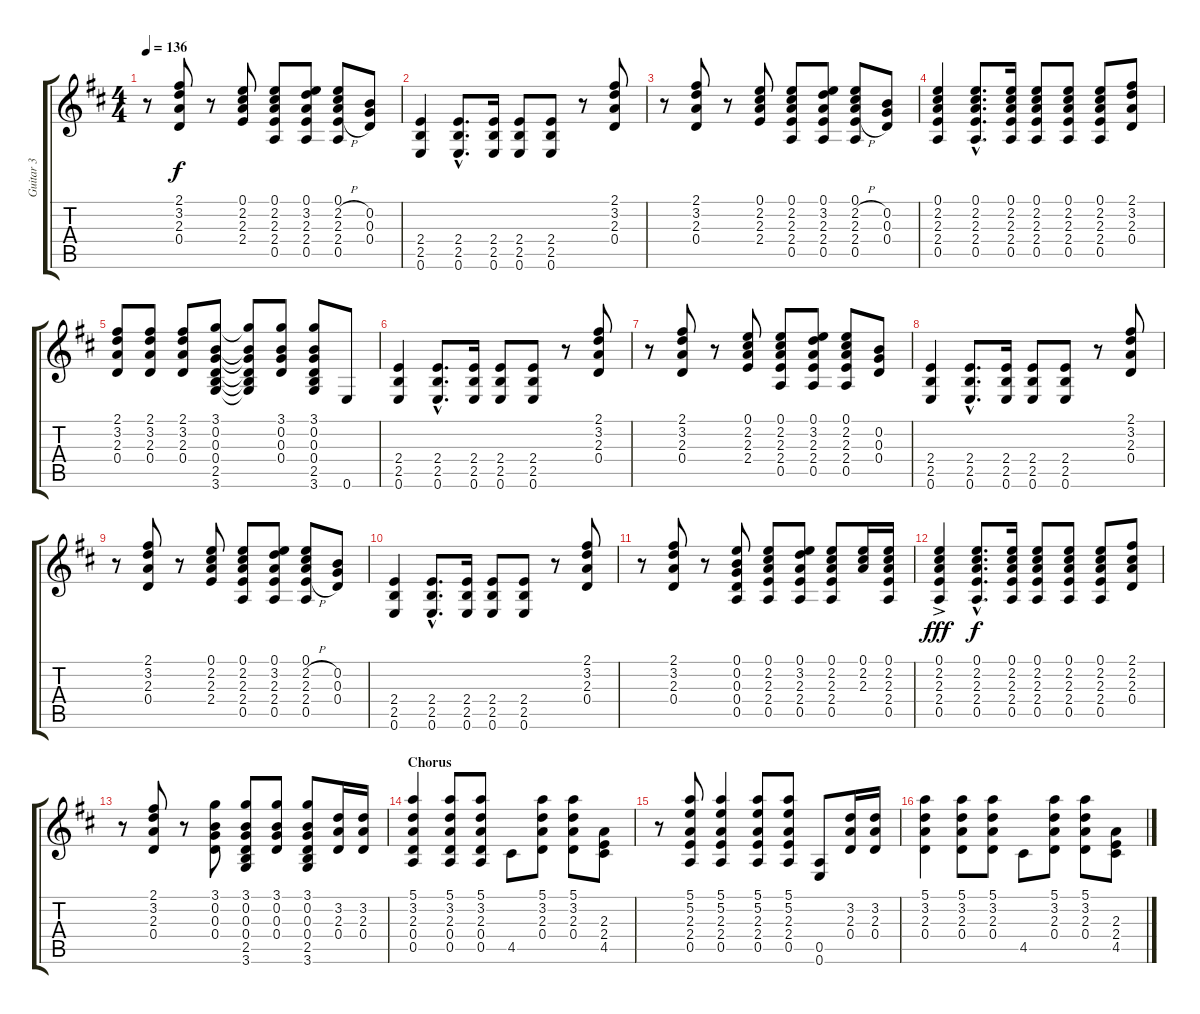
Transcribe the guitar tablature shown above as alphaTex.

\track ("Guitar 3" "Guitar 3") {instrument acousticguitarnylon}
\staff {score tabs}
\tuning (E4 B3 G3 D3 A2 E2) {hide}
\ts (4 4)
\tempo 136
\clef g2
\ks d
r.8{dy f} (2.1 3.2 2.3 0.4).8 r.8 (0.1 2.2 2.3 2.4).8 (0.1 2.2 2.3 2.4 0.5).8 (0.1 3.2 2.3 2.4 0.5).8 (0.1 2.2{h} 2.3{h} 2.4{h} 0.5).8 (0.2 0.3 0.4).8 |
(2.4 2.5 0.6).4 (2.4{hac} 2.5{hac} 0.6{hac}).8{d} (2.4 2.5 0.6).16 (2.4 2.5 0.6).8 (2.4 2.5 0.6).8 r.8 (2.1 3.2 2.3 0.4).8 |
r.8 (2.1 3.2 2.3 0.4).8 r.8 (0.1 2.2 2.3 2.4).8 (0.1 2.2 2.3 2.4 0.5).8 (0.1 3.2 2.3 2.4 0.5).8 (0.1 2.2{h} 2.3{h} 2.4{h} 0.5).8 (0.2 0.3 0.4).8 |
(0.1 2.2 2.3 2.4 0.5).4 (0.1{hac} 2.2{hac} 2.3{hac} 2.4{hac} 0.5{hac}).8{d} (0.1 2.2 2.3 2.4 0.5).16 (0.1 2.2 2.3 2.4 0.5).8 (0.1 2.2 2.3 2.4 0.5).8 (0.1 2.2 2.3 2.4 0.5).8 (2.1 3.2 2.3 0.4).8 |
(2.1 3.2 2.3 0.4).8 (2.1 3.2 2.3 0.4).8 (2.1 3.2 2.3 0.4).8 (3.1 0.2 0.3 0.4 2.5 3.6).8 (3.1{t} 0.2{t} 0.3{t} 0.4{t} 2.5{t} 3.6{t}).8 (3.1 0.2 0.3 0.4).8 (3.1 0.2 0.3 0.4 2.5 3.6).8 0.6.8 |
(2.4 2.5 0.6).4 (2.4{hac} 2.5{hac} 0.6{hac}).8{d} (2.4 2.5 0.6).16 (2.4 2.5 0.6).8 (2.4 2.5 0.6).8 r.8 (2.1 3.2 2.3 0.4).8 |
r.8 (2.1 3.2 2.3 0.4).8 r.8 (0.1 2.2 2.3 2.4).8 (0.1 2.2 2.3 2.4 0.5).8 (0.1 3.2 2.3 2.4 0.5).8 (0.1 2.2 2.3 2.4 0.5).8 (0.2 0.3 0.4).8 |
(2.4 2.5 0.6).4 (2.4{hac} 2.5{hac} 0.6{hac}).8{d} (2.4 2.5 0.6).16 (2.4 2.5 0.6).8 (2.4 2.5 0.6).8 r.8 (2.1 3.2 2.3 0.4).8 |
r.8 (2.1 3.2 2.3 0.4).8 r.8 (0.1 2.2 2.3 2.4).8 (0.1 2.2 2.3 2.4 0.5).8 (0.1 3.2 2.3 2.4 0.5).8 (0.1 2.2{h} 2.3{h} 2.4{h} 0.5).8 (0.2 0.3 0.4).8 |
(2.4 2.5 0.6).4 (2.4{hac} 2.5{hac} 0.6{hac}).8{d} (2.4 2.5 0.6).16 (2.4 2.5 0.6).8 (2.4 2.5 0.6).8 r.8 (2.1 3.2 2.3 0.4).8 |
r.8 (2.1 3.2 2.3 0.4).8 r.8 (0.1 0.2 0.3 0.4 0.5).8 (0.1 2.2 2.3 2.4 0.5).8 (0.1 3.2 2.3 2.4 0.5).8 (0.1 2.2 2.3 2.4 0.5).8 (0.1 2.2 2.3).16 (0.1 2.2 2.3 2.4 0.5).16 |
(0.1{ac} 2.2{ac} 2.3{ac} 2.4{ac} 0.5{ac}).4{dy fff} (0.1{hac} 2.2{hac} 2.3{hac} 2.4{hac} 0.5{hac}).8{d dy f} (0.1 2.2 2.3 2.4 0.5).16 (0.1 2.2 2.3 2.4 0.5).8 (0.1 2.2 2.3 2.4 0.5).8 (0.1 2.2 2.3 2.4 0.5).8 (2.1 2.2 2.3 0.4).8 |
r.8 (2.1 3.2 2.3 0.4).8 r.8 (3.1 0.2 0.3 0.4).8 (3.1 0.2 0.3 0.4 2.5 3.6).8 (3.1 0.2 0.3 0.4).8 (3.1 0.2 0.3 0.4 2.5 3.6).8 (3.2 2.3 0.4).16 (3.2 2.3 0.4).16 |
\section ("" "Chorus")
(5.1 3.2 2.3 0.4 0.5).4 (5.1 3.2 2.3 0.4 0.5).8 (5.1 3.2 2.3 0.4 0.5).8 4.5.8 (5.1 3.2 2.3 0.4).8 (5.1 3.2 2.3 0.4).8 (2.3 2.4 4.5).8 |
r.8 (5.1 5.2 2.3 2.4 0.5).8 (5.1 5.2 2.3 2.4 0.5).4 (5.1 5.2 2.3 2.4 0.5).8 (5.1 5.2 2.3 2.4 0.5).8 (0.5 0.6).8 (3.2 2.3 0.4).16 (3.2 2.3 0.4).16 |
(5.1 3.2 2.3 0.4).4 (5.1 3.2 2.3 0.4).8 (5.1 3.2 2.3 0.4).8 4.5.8 (5.1 3.2 2.3 0.4).8 (5.1 3.2 2.3 0.4).8 (2.3 2.4 4.5).8
